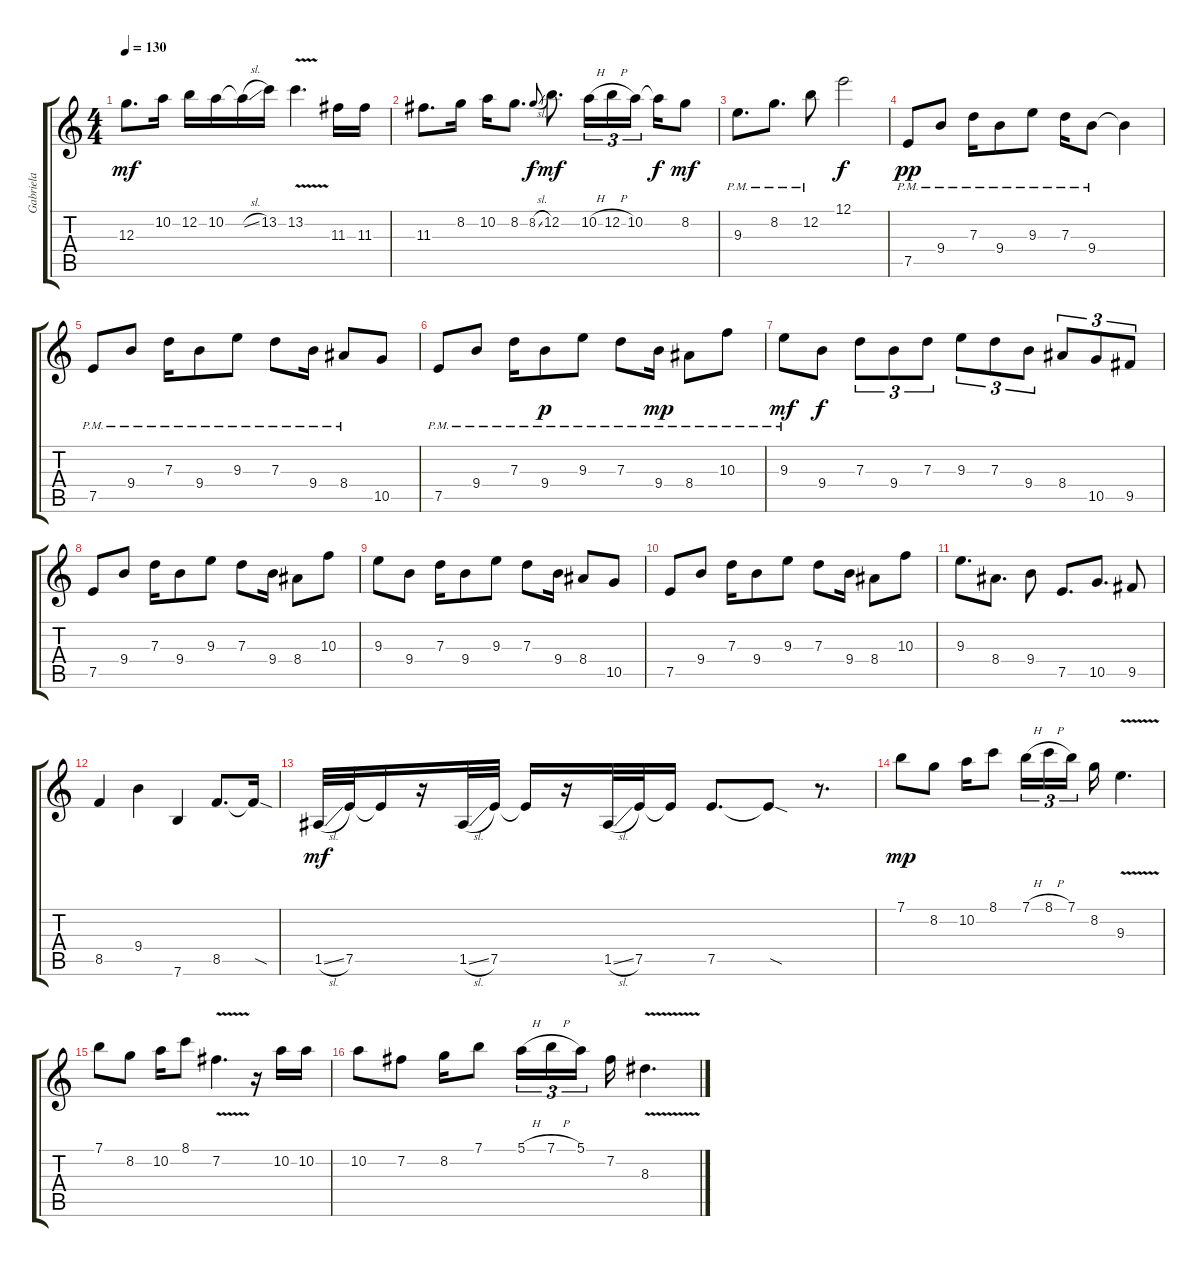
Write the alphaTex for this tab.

\track ("Gabriela" "Gabriela") {instrument acousticguitarnylon}
\staff {score tabs}
\tuning (E4 B3 G3 D3 A2 E2) {hide}
\ts (4 4)
\tempo 130
\clef g2
\ks c
12.3.8{d dy mf} 10.2.16 12.2.16 10.2.16 10.2{sl t}.16 13.2.16 13.2{v}.4{d} 11.3.16 11.3.16 |
11.3.8{d} 8.2.16 10.2.16 8.2.8{d} 8.2{sl}.8{gr onbeat dy f} 12.2.8{d dy mf} 10.2{h}.16{tu (3 2)} 12.2{h}.16{tu (3 2)} 10.2.16{tu (3 2) beam splitsecondary} 10.2{t}.16{dy f} 8.2.8{dy mf} |
9.3{pm}.8{d} 8.2{pm}.8{d} 12.2{pm}.8 12.1.2{dy f} |
7.5{pm}.8{dy pp} 9.4{pm}.8 7.3{pm}.16 9.4{pm}.8 9.3{pm}.8 7.3{pm}.16 9.4{pm}.8 9.4{t}.4 |
7.5{pm}.8 9.4{pm}.8 7.3{pm}.16 9.4{pm}.8 9.3{pm}.8 7.3{pm}.8 9.4{pm}.16 8.4{pm}.8 10.5.8 |
7.5{pm}.8 9.4{pm}.8 7.3{pm}.16 9.4{pm}.8{dy p} 9.3{pm}.8 7.3{pm}.8 9.4{pm}.16{dy mp} 8.4{pm}.8 10.3{pm}.8 |
9.3{pm}.8{dy mf} 9.4.8{dy f} 7.3.8{tu (3 2)} 9.4.8{tu (3 2)} 7.3.8{tu (3 2)} 9.3.8{tu (3 2)} 7.3.8{tu (3 2)} 9.4.8{tu (3 2)} 8.4.8{tu (3 2)} 10.5.8{tu (3 2)} 9.5.8{tu (3 2)} |
7.5.8 9.4.8 7.3.16 9.4.8 9.3.8 7.3.8 9.4.16 8.4.8 10.3.8 |
9.3.8 9.4.8 7.3.16 9.4.8 9.3.8 7.3.8 9.4.16 8.4.8 10.5.8 |
7.5.8 9.4.8 7.3.16 9.4.8 9.3.8 7.3.8 9.4.16 8.4.8 10.3.8 |
9.3.8{d} 8.4.8{d} 9.4.8 7.5.8{d} 10.5.8{d} 9.5.8 |
8.5.4 9.4.4 7.6.4 8.5.8{d} 8.5{sod t}.16 |
1.5{sl}.32{dy mf} 7.5.32 7.5{t}.16 r.16 1.5{sl}.32 7.5.32 7.5{t}.16 r.16 1.5{sl}.32 7.5.32 7.5{t}.16 7.5.8{d} 7.5{sod t}.8 r.8{d} |
7.1.8{dy mp} 8.2.8 10.2.16 8.1.8 7.1{h}.16{tu (3 2)} 8.1{h}.16{tu (3 2)} 7.1.16{tu (3 2)} 8.2.16 9.3{v}.4{d} |
7.1.8 8.2.8 10.2.16 8.1.8 7.2{v}.4{d} r.16 10.2.16 10.2.16 |
10.2.8 7.2.8 8.2.16 7.1.8 5.1{h}.16{tu (3 2)} 7.1{h}.16{tu (3 2)} 5.1.16{tu (3 2)} 7.2.16 8.3{v}.4{d}
